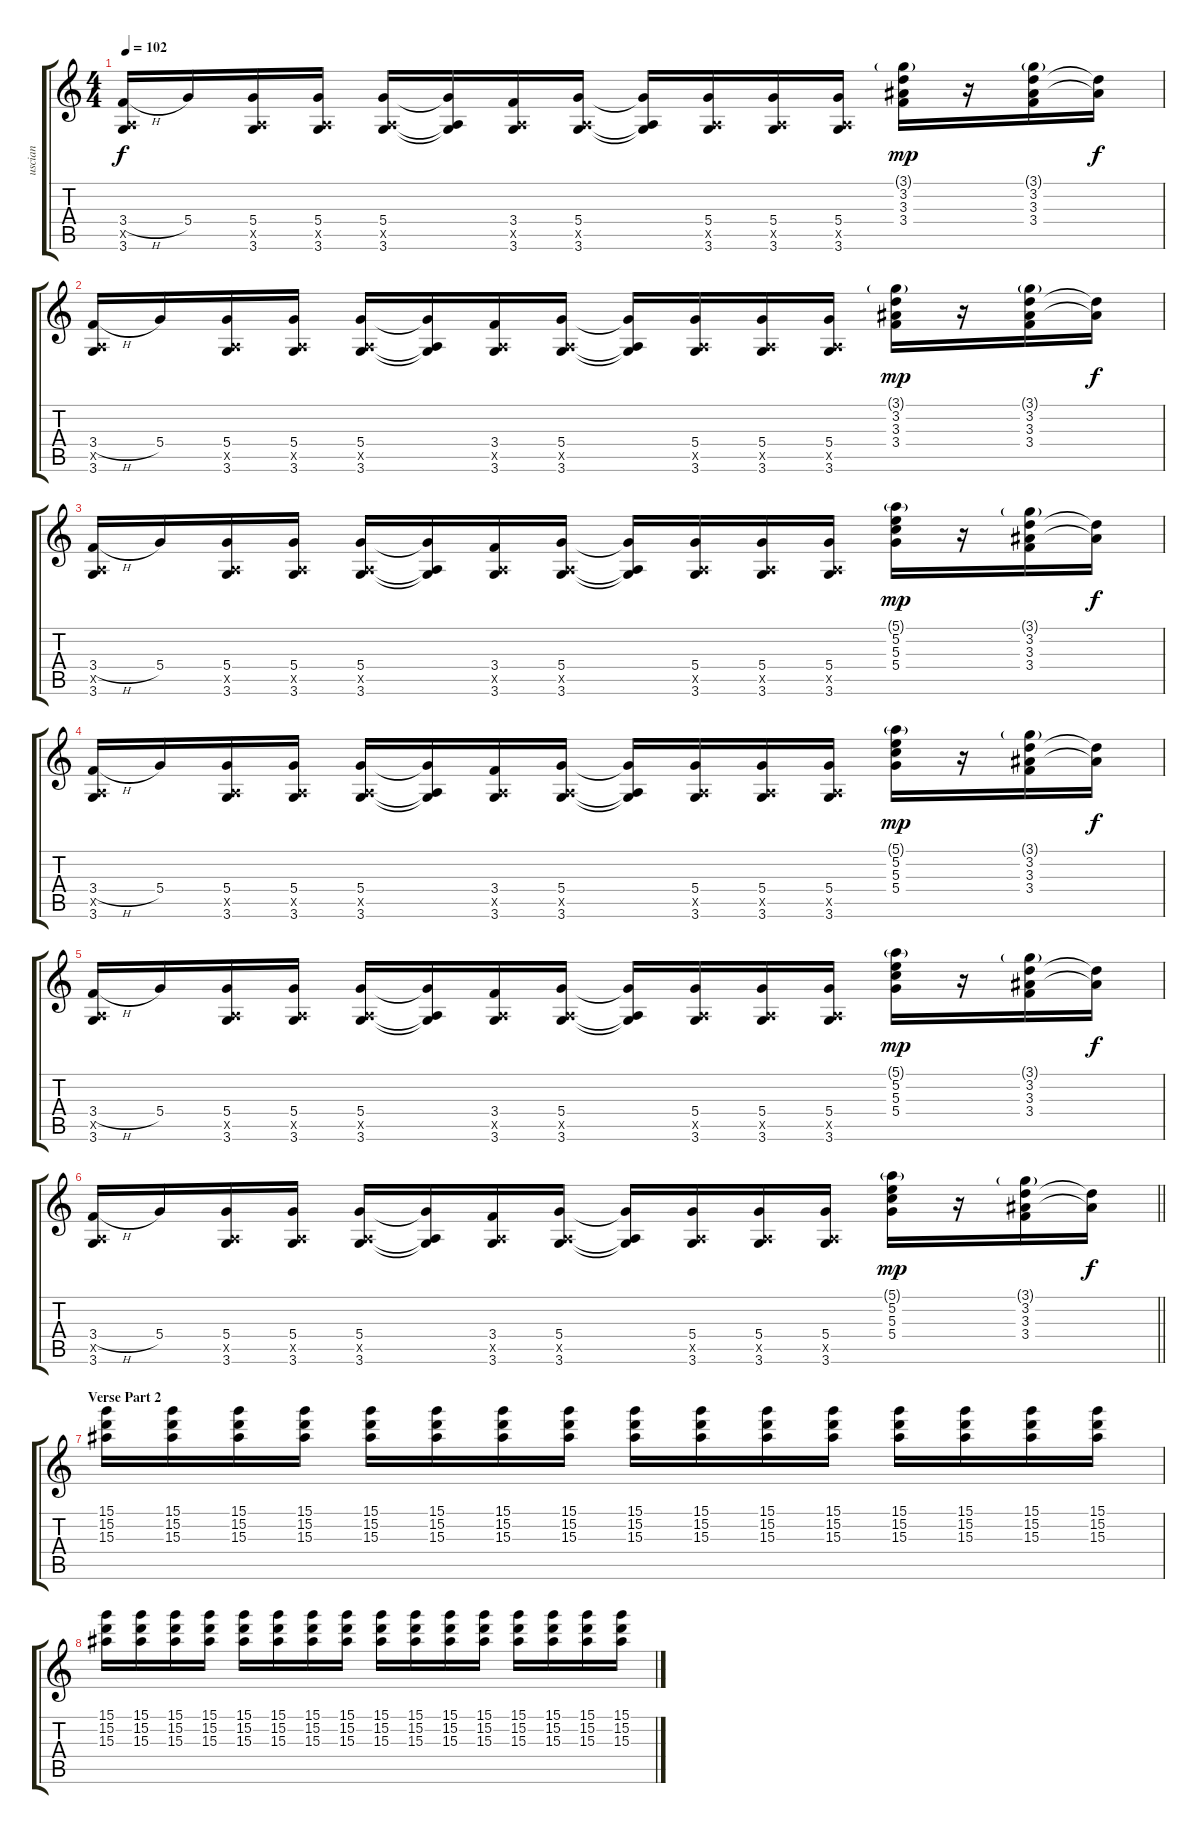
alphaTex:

\track ("usciante 1" "uscian") {instrument electricguitarclean}
\staff {score tabs}
\tuning (E4 B3 G3 D3 A2 E2) {hide}
\ts (4 4)
\tempo 102
\clef g2
\ks c
(3.4{h} 0.5{x} 3.6).16{dy f} 5.4.16 (5.4 0.5{x} 3.6).16 (5.4 0.5{x} 3.6).16 (5.4 0.5{x} 3.6).16 (5.4{t} 0.5{t} 3.6{t}).16 (3.4 0.5{x} 3.6).16 (5.4 0.5{x} 3.6).16 (5.4{t} 0.5{t} 3.6{t}).16 (5.4 0.5{x} 3.6).16 (5.4 0.5{x} 3.6).16 (5.4 0.5{x} 3.6).16 (3.1{g} 3.2 3.3 3.4).16{dy mp} r.16 (3.1{g} 3.2 3.3 3.4).16 (3.2{t} 3.3{t}).16{dy f} |
(3.4{h} 0.5{x} 3.6).16 5.4.16 (5.4 0.5{x} 3.6).16 (5.4 0.5{x} 3.6).16 (5.4 0.5{x} 3.6).16 (5.4{t} 0.5{t} 3.6{t}).16 (3.4 0.5{x} 3.6).16 (5.4 0.5{x} 3.6).16 (5.4{t} 0.5{t} 3.6{t}).16 (5.4 0.5{x} 3.6).16 (5.4 0.5{x} 3.6).16 (5.4 0.5{x} 3.6).16 (3.1{g} 3.2 3.3 3.4).16{dy mp} r.16 (3.1{g} 3.2 3.3 3.4).16 (3.2{t} 3.3{t}).16{dy f} |
(3.4{h} 0.5{x} 3.6).16 5.4.16 (5.4 0.5{x} 3.6).16 (5.4 0.5{x} 3.6).16 (5.4 0.5{x} 3.6).16 (5.4{t} 0.5{t} 3.6{t}).16 (3.4 0.5{x} 3.6).16 (5.4 0.5{x} 3.6).16 (5.4{t} 0.5{t} 3.6{t}).16 (5.4 0.5{x} 3.6).16 (5.4 0.5{x} 3.6).16 (5.4 0.5{x} 3.6).16 (5.1{g} 5.2 5.3 5.4).16{dy mp} r.16 (3.1{g} 3.2 3.3 3.4).16 (3.2{t} 3.3{t}).16{dy f} |
(3.4{h} 0.5{x} 3.6).16 5.4.16 (5.4 0.5{x} 3.6).16 (5.4 0.5{x} 3.6).16 (5.4 0.5{x} 3.6).16 (5.4{t} 0.5{t} 3.6{t}).16 (3.4 0.5{x} 3.6).16 (5.4 0.5{x} 3.6).16 (5.4{t} 0.5{t} 3.6{t}).16 (5.4 0.5{x} 3.6).16 (5.4 0.5{x} 3.6).16 (5.4 0.5{x} 3.6).16 (5.1{g} 5.2 5.3 5.4).16{dy mp} r.16 (3.1{g} 3.2 3.3 3.4).16 (3.2{t} 3.3{t}).16{dy f} |
(3.4{h} 0.5{x} 3.6).16 5.4.16 (5.4 0.5{x} 3.6).16 (5.4 0.5{x} 3.6).16 (5.4 0.5{x} 3.6).16 (5.4{t} 0.5{t} 3.6{t}).16 (3.4 0.5{x} 3.6).16 (5.4 0.5{x} 3.6).16 (5.4{t} 0.5{t} 3.6{t}).16 (5.4 0.5{x} 3.6).16 (5.4 0.5{x} 3.6).16 (5.4 0.5{x} 3.6).16 (5.1{g} 5.2 5.3 5.4).16{dy mp} r.16 (3.1{g} 3.2 3.3 3.4).16 (3.2{t} 3.3{t}).16{dy f} |
\barLineRight lightlight
(3.4{h} 0.5{x} 3.6).16 5.4.16 (5.4 0.5{x} 3.6).16 (5.4 0.5{x} 3.6).16 (5.4 0.5{x} 3.6).16 (5.4{t} 0.5{t} 3.6{t}).16 (3.4 0.5{x} 3.6).16 (5.4 0.5{x} 3.6).16 (5.4{t} 0.5{t} 3.6{t}).16 (5.4 0.5{x} 3.6).16 (5.4 0.5{x} 3.6).16 (5.4 0.5{x} 3.6).16 (5.1{g} 5.2 5.3 5.4).16{dy mp} r.16 (3.1{g} 3.2 3.3 3.4).16 (3.2{t} 3.3{t}).16{dy f} |
\section ("" "Verse Part 2")
(15.1 15.2 15.3).16 (15.1 15.2 15.3).16 (15.1 15.2 15.3).16 (15.1 15.2 15.3).16 (15.1 15.2 15.3).16 (15.1 15.2 15.3).16 (15.1 15.2 15.3).16 (15.1 15.2 15.3).16 (15.1 15.2 15.3).16 (15.1 15.2 15.3).16 (15.1 15.2 15.3).16 (15.1 15.2 15.3).16 (15.1 15.2 15.3).16 (15.1 15.2 15.3).16 (15.1 15.2 15.3).16 (15.1 15.2 15.3).16 |
(15.1 15.2 15.3).16 (15.1 15.2 15.3).16 (15.1 15.2 15.3).16 (15.1 15.2 15.3).16 (15.1 15.2 15.3).16 (15.1 15.2 15.3).16 (15.1 15.2 15.3).16 (15.1 15.2 15.3).16 (15.1 15.2 15.3).16 (15.1 15.2 15.3).16 (15.1 15.2 15.3).16 (15.1 15.2 15.3).16 (15.1 15.2 15.3).16 (15.1 15.2 15.3).16 (15.1 15.2 15.3).16 (15.1 15.2 15.3).16
